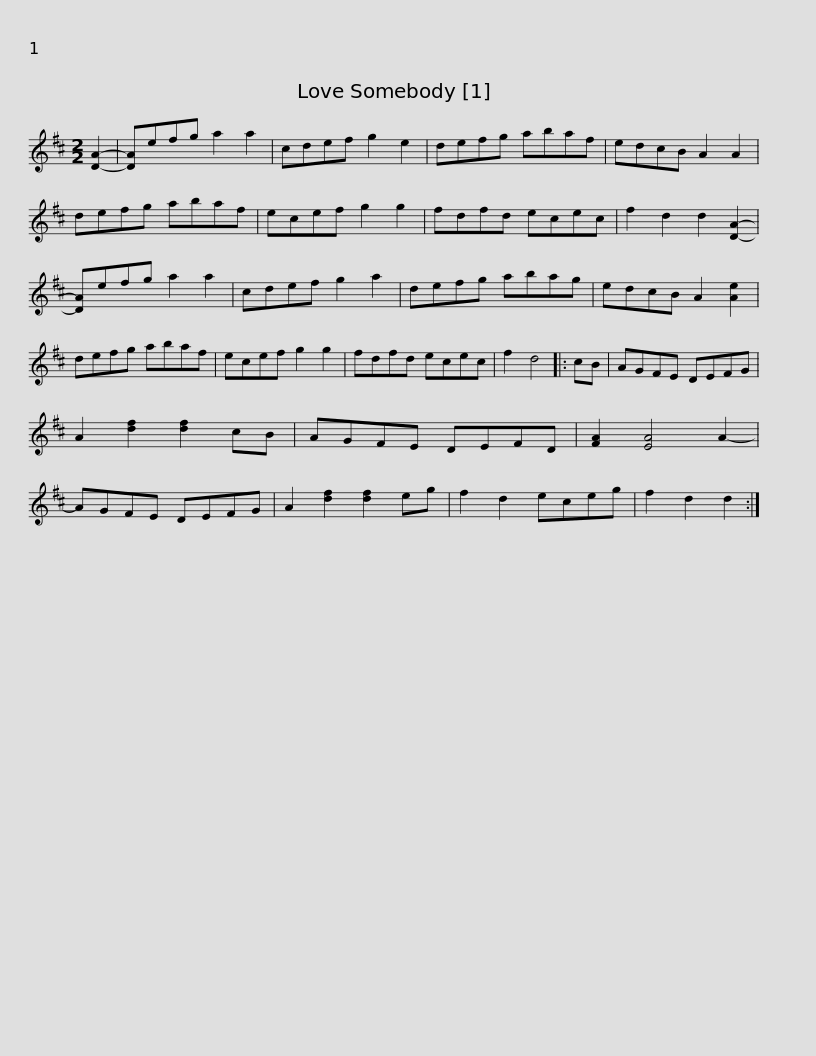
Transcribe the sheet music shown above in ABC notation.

X:1
L:1/8
M:2/2
I:linebreak $
K:D
V:1 treble
V:1
 [DA]2- | [DA]efg a2 a2 | cdef g2 e2 | defg abaf | edcB A2 A2 | %5
 defg abaf | ecef g2 g2 |$ fdfd ecec | f2 d2 d2 [DA]2- | [DA]efg a2 a2 | %10
 cdef g2 a2 | defg abag | edcB A2 [Ae]2 |$ defg abaf | ecef g2 g2 | %15
 fdfd ecec | f2 d4 |: cB | AGFE DEFG | A2 [df]2 [df]2 cB |$ %20
 AGFE DEFD | [FA]2 [EA]4 A2- | AGFE DEFG | A2 [df]2 [df]2 eg | f2 d2 eceg | %25
 f2 d2 d2 :| %26
